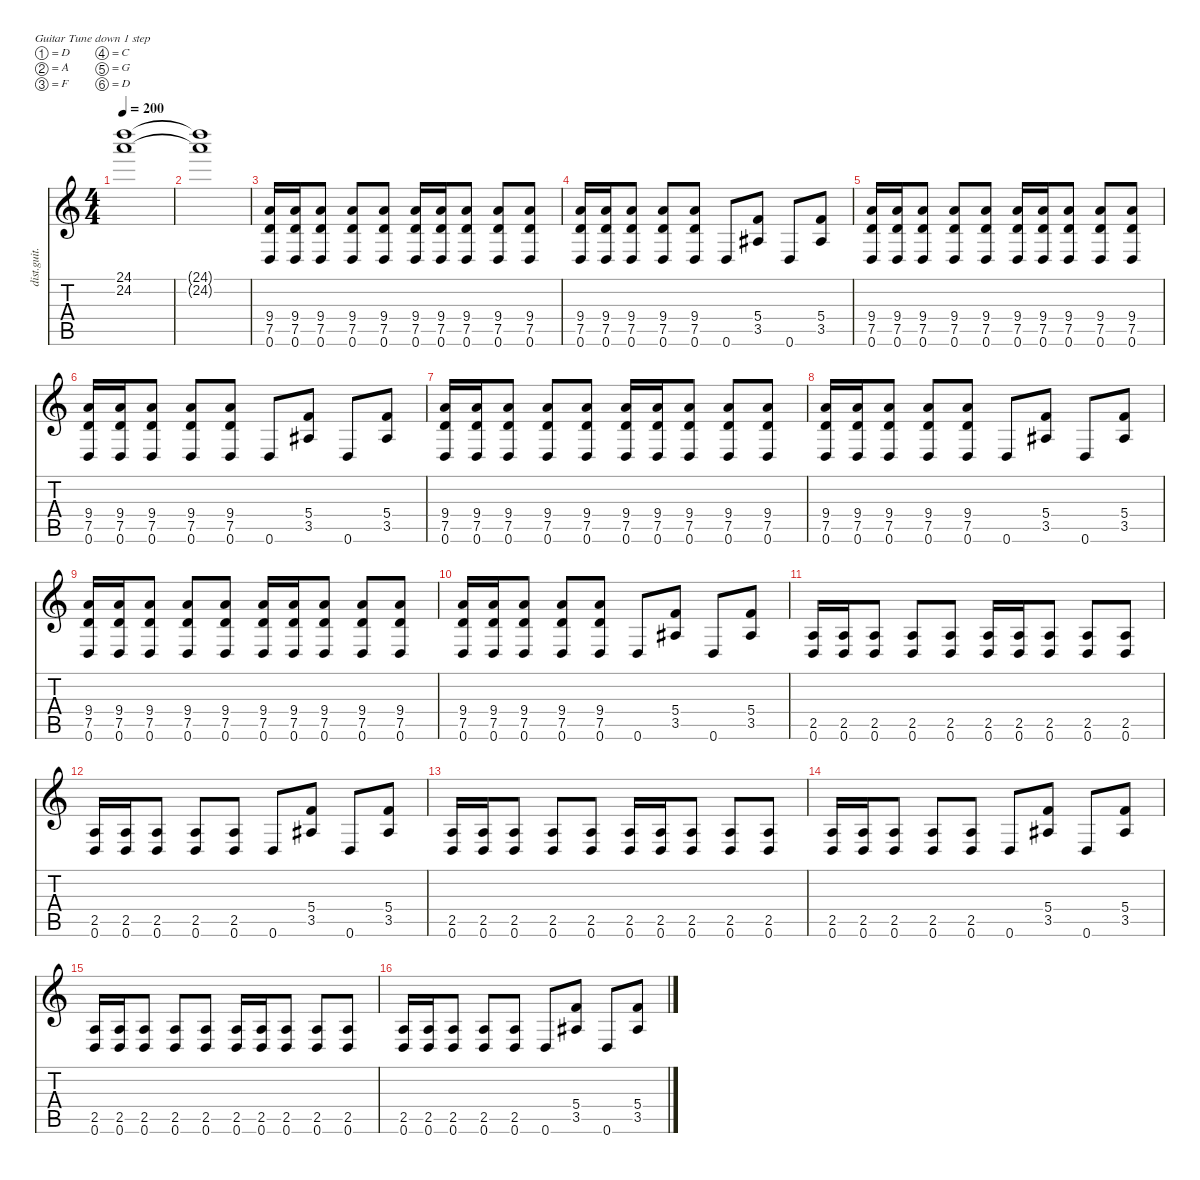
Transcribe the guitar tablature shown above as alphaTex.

\defaultSystemsLayout 4
\hideDynamics
\bracketExtendMode nobrackets
\track ("Gitara 1" "dist.guit.") {instrument distortionguitar}
\staff {score tabs}
\tuning (D4 A3 F3 C3 G2 D2)
\ts (4 4)
\tempo 200
\clef g2
\ks c
(24.1 24.2).1{dy f instrument distortionguitar beam Down} |
(24.1{t} 24.2{t}).1{beam Down} |
(9.4 7.5 0.6).16{beam Up} (9.4 7.5 0.6).16{beam Up} (9.4 7.5 0.6).8{beam Up} (9.4 7.5 0.6).8{beam Up} (9.4 7.5 0.6).8{beam Up} (9.4 7.5 0.6).16{beam Up} (9.4 7.5 0.6).16{beam Up} (9.4 7.5 0.6).8{beam Up} (9.4 7.5 0.6).8{beam Up} (9.4 7.5 0.6).8{beam Up} |
(9.4 7.5 0.6).16{beam Up} (9.4 7.5 0.6).16{beam Up} (9.4 7.5 0.6).8{beam Up} (9.4 7.5 0.6).8{beam Up} (9.4 7.5 0.6).8{beam Up} 0.6.8{beam Up} (5.4 3.5{acc #}).8{beam Up} 0.6.8{beam Up} (5.4 3.5{acc #}).8{beam Up} |
(9.4 7.5 0.6).16{beam Up} (9.4 7.5 0.6).16{beam Up} (9.4 7.5 0.6).8{beam Up} (9.4 7.5 0.6).8{beam Up} (9.4 7.5 0.6).8{beam Up} (9.4 7.5 0.6).16{beam Up} (9.4 7.5 0.6).16{beam Up} (9.4 7.5 0.6).8{beam Up} (9.4 7.5 0.6).8{beam Up} (9.4 7.5 0.6).8{beam Up} |
(9.4 7.5 0.6).16{beam Up} (9.4 7.5 0.6).16{beam Up} (9.4 7.5 0.6).8{beam Up} (9.4 7.5 0.6).8{beam Up} (9.4 7.5 0.6).8{beam Up} 0.6.8{beam Up} (5.4 3.5{acc #}).8{beam Up} 0.6.8{beam Up} (5.4 3.5{acc #}).8{beam Up} |
(9.4 7.5 0.6).16{beam Up} (9.4 7.5 0.6).16{beam Up} (9.4 7.5 0.6).8{beam Up} (9.4 7.5 0.6).8{beam Up} (9.4 7.5 0.6).8{beam Up} (9.4 7.5 0.6).16{beam Up} (9.4 7.5 0.6).16{beam Up} (9.4 7.5 0.6).8{beam Up} (9.4 7.5 0.6).8{beam Up} (9.4 7.5 0.6).8{beam Up} |
(9.4 7.5 0.6).16{beam Up} (9.4 7.5 0.6).16{beam Up} (9.4 7.5 0.6).8{beam Up} (9.4 7.5 0.6).8{beam Up} (9.4 7.5 0.6).8{beam Up} 0.6.8{beam Up} (5.4 3.5{acc #}).8{beam Up} 0.6.8{beam Up} (5.4 3.5{acc #}).8{beam Up} |
(9.4 7.5 0.6).16{beam Up} (9.4 7.5 0.6).16{beam Up} (9.4 7.5 0.6).8{beam Up} (9.4 7.5 0.6).8{beam Up} (9.4 7.5 0.6).8{beam Up} (9.4 7.5 0.6).16{beam Up} (9.4 7.5 0.6).16{beam Up} (9.4 7.5 0.6).8{beam Up} (9.4 7.5 0.6).8{beam Up} (9.4 7.5 0.6).8{beam Up} |
(9.4 7.5 0.6).16{beam Up} (9.4 7.5 0.6).16{beam Up} (9.4 7.5 0.6).8{beam Up} (9.4 7.5 0.6).8{beam Up} (9.4 7.5 0.6).8{beam Up} 0.6.8{beam Up} (5.4 3.5{acc #}).8{beam Up} 0.6.8{beam Up} (5.4 3.5{acc #}).8{beam Up} |
(2.5 0.6).16{beam Up} (2.5 0.6).16{beam Up} (2.5 0.6).8{beam Up} (2.5 0.6).8{beam Up} (2.5 0.6).8{beam Up} (2.5 0.6).16{beam Up} (2.5 0.6).16{beam Up} (2.5 0.6).8{beam Up} (2.5 0.6).8{beam Up} (2.5 0.6).8{beam Up} |
(2.5 0.6).16{beam Up} (2.5 0.6).16{beam Up} (2.5 0.6).8{beam Up} (2.5 0.6).8{beam Up} (2.5 0.6).8{beam Up} 0.6.8{beam Up} (5.4 3.5{acc #}).8{beam Up} 0.6.8{beam Up} (5.4 3.5{acc #}).8{beam Up} |
(2.5 0.6).16{beam Up} (2.5 0.6).16{beam Up} (2.5 0.6).8{beam Up} (2.5 0.6).8{beam Up} (2.5 0.6).8{beam Up} (2.5 0.6).16{beam Up} (2.5 0.6).16{beam Up} (2.5 0.6).8{beam Up} (2.5 0.6).8{beam Up} (2.5 0.6).8{beam Up} |
(2.5 0.6).16{beam Up} (2.5 0.6).16{beam Up} (2.5 0.6).8{beam Up} (2.5 0.6).8{beam Up} (2.5 0.6).8{beam Up} 0.6.8{beam Up} (5.4 3.5{acc #}).8{beam Up} 0.6.8{beam Up} (5.4 3.5{acc #}).8{beam Up} |
(2.5 0.6).16{beam Up} (2.5 0.6).16{beam Up} (2.5 0.6).8{beam Up} (2.5 0.6).8{beam Up} (2.5 0.6).8{beam Up} (2.5 0.6).16{beam Up} (2.5 0.6).16{beam Up} (2.5 0.6).8{beam Up} (2.5 0.6).8{beam Up} (2.5 0.6).8{beam Up} |
(2.5 0.6).16{beam Up} (2.5 0.6).16{beam Up} (2.5 0.6).8{beam Up} (2.5 0.6).8{beam Up} (2.5 0.6).8{beam Up} 0.6.8{beam Up} (5.4 3.5{acc #}).8{beam Up} 0.6.8{beam Up} (5.4 3.5{acc #}).8{beam Up}
